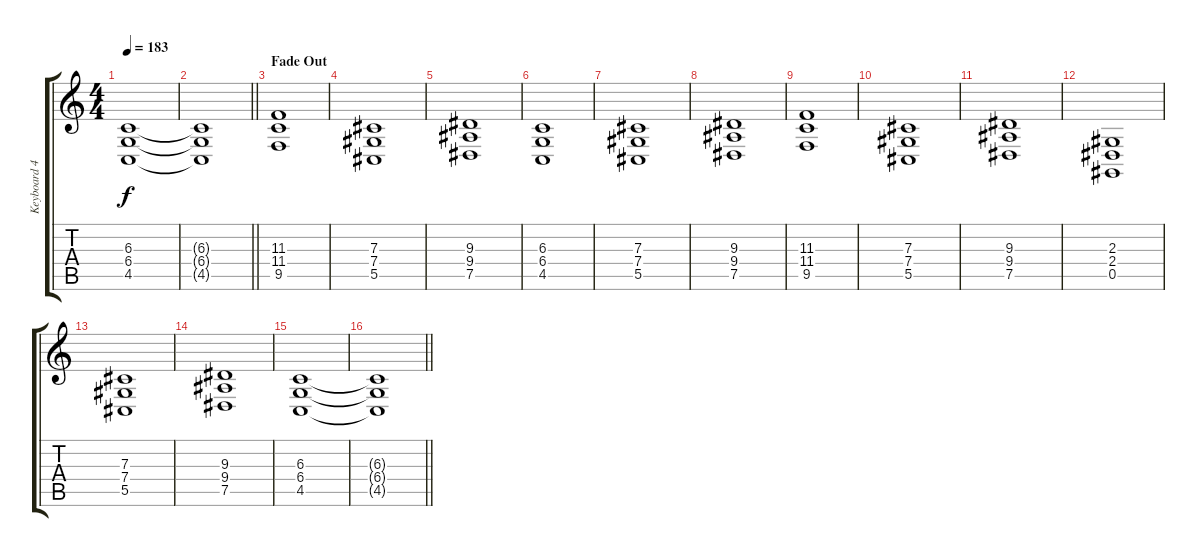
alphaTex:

\track ("Keyboard 4" "Keyboard 4") {instrument choiraahs}
\staff {score tabs}
\tuning (Eb4 Bb3 Gb3 Db3 Ab2 Eb2) {hide}
\ts (4 4)
\tempo 183
\clef g2
\ks c
(6.3 6.4 4.5).1{dy f} |
\barLineRight lightlight
(6.3{t} 6.4{t} 4.5{t}).1 |
\section ("" "Fade Out")
(11.3 11.4 9.5).1{volume 5} |
(7.3 7.4 5.5).1 |
(9.3 9.4 7.5).1 |
(6.3 6.4 4.5).1 |
(7.3 7.4 5.5).1{volume 4} |
(9.3 9.4 7.5).1 |
(11.3 11.4 9.5).1 |
(7.3 7.4 5.5).1 |
(9.3 9.4 7.5).1{volume 3} |
(2.3 2.4 0.5).1 |
(7.3 7.4 5.5).1 |
(9.3 9.4 7.5).1 |
(6.3 6.4 4.5).1{volume 2} |
\barLineRight lightlight
(6.3{t} 6.4{t} 4.5{t}).1
